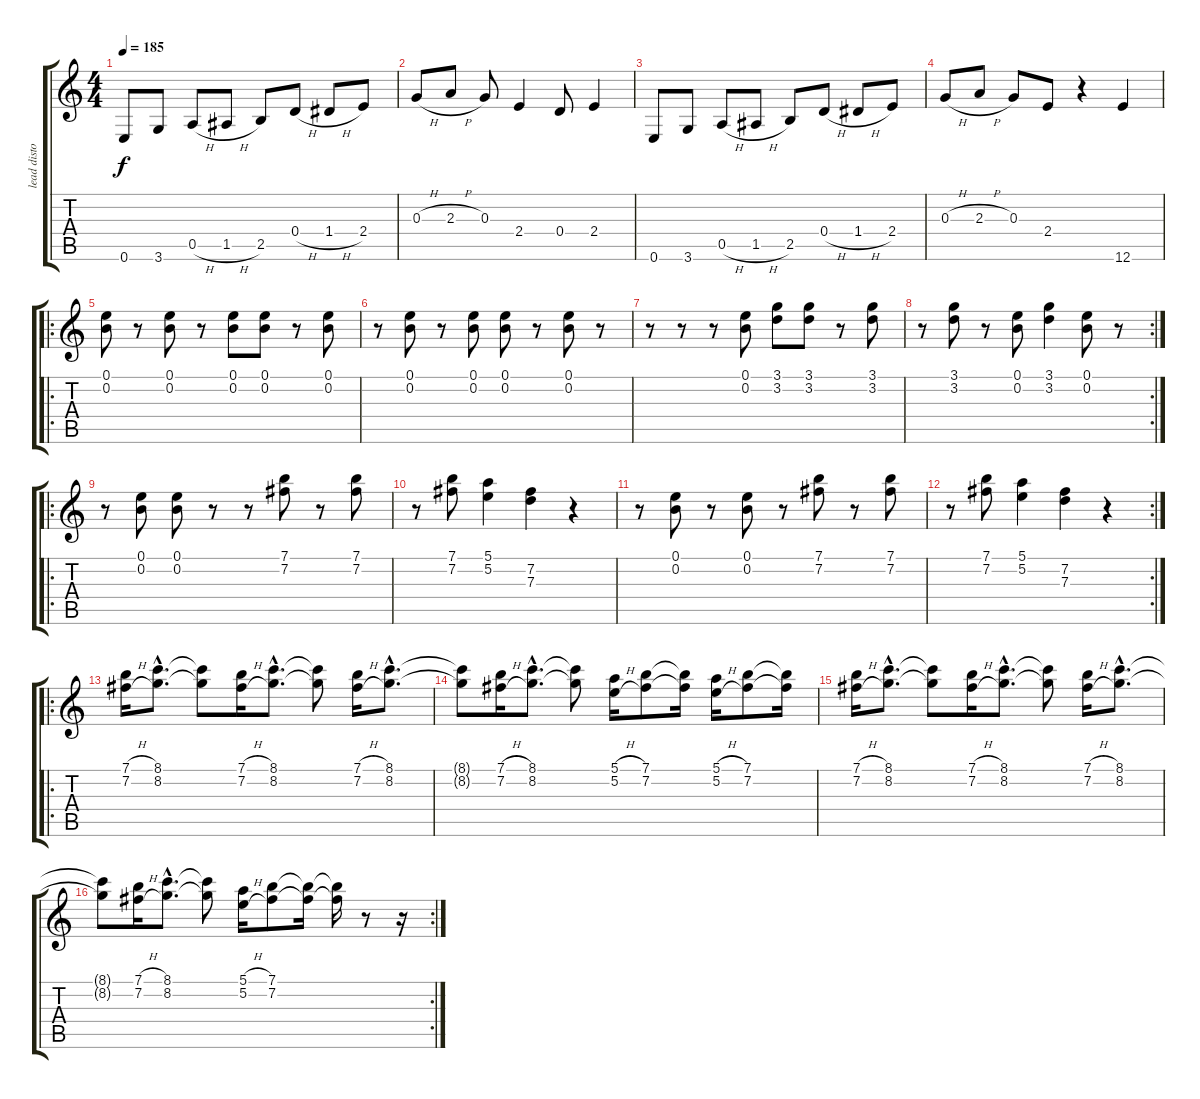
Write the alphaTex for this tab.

\track ("lead distortion" "lead disto") {instrument distortionguitar}
\staff {score tabs}
\tuning (E4 B3 G3 D3 A2 E2) {hide}
\ts (4 4)
\tempo 185
\clef g2
\ks c
0.6.8{dy f} 3.6.8 0.5{h}.8 1.5{h}.8 2.5.8 0.4{h}.8 1.4{h}.8 2.4.8 |
0.3{h}.8 2.3{h}.8 0.3.8 2.4.4 0.4.8 2.4.4 |
0.6.8 3.6.8 0.5{h}.8 1.5{h}.8 2.5.8 0.4{h}.8 1.4{h}.8 2.4.8 |
0.3{h}.8 2.3{h}.8 0.3.8 2.4.8 r.4 12.6.4 |
\ro
(0.1 0.2).8 r.8 (0.1 0.2).8 r.8 (0.1 0.2).8 (0.1 0.2).8 r.8 (0.1 0.2).8 |
r.8 (0.1 0.2).8 r.8 (0.1 0.2).8 (0.1 0.2).8 r.8 (0.1 0.2).8 r.8 |
r.8 r.8 r.8 (0.1 0.2).8 (3.1 3.2).8 (3.1 3.2).8 r.8 (3.1 3.2).8 |
\rc 2
r.8 (3.1 3.2).8 r.8 (0.1 0.2).8 (3.1 3.2).4 (0.1 0.2).8 r.8 |
\ro
r.8 (0.1 0.2).8 (0.1 0.2).8 r.8 r.8 (7.1 7.2).8 r.8 (7.1 7.2).8 |
r.8 (7.1 7.2).8 (5.1 5.2).4 (7.2 7.3).4 r.4 |
r.8 (0.1 0.2).8 r.8 (0.1 0.2).8 r.8 (7.1 7.2).8 r.8 (7.1 7.2).8 |
\rc 2
r.8 (7.1 7.2).8 (5.1 5.2).4 (7.2 7.3).4 r.4 |
\ro
(7.1{h} 7.2{h}).16 (8.1{hac} 8.2{hac}).8{d} (8.1{t} 8.2{t}).8 (7.1{h} 7.2{h}).16 (8.1{hac} 8.2{hac}).8{d} (8.1{t} 8.2{t}).8 (7.1{h} 7.2{h}).16 (8.1{hac} 8.2{hac}).8{d} |
(8.1{t} 8.2{t}).8 (7.1{h} 7.2{h}).16 (8.1{hac} 8.2{hac}).8{d} (8.1{t} 8.2{t}).8 (5.1{h} 5.2{h}).16 (7.1 7.2).8 (7.1{t} 7.2{t}).16 (5.1{h} 5.2{h}).16 (7.1 7.2).8 (7.1{t} 7.2{t}).16 |
(7.1{h} 7.2{h}).16 (8.1{hac} 8.2{hac}).8{d} (8.1{t} 8.2{t}).8 (7.1{h} 7.2{h}).16 (8.1{hac} 8.2{hac}).8{d} (8.1{t} 8.2{t}).8 (7.1{h} 7.2{h}).16 (8.1{hac} 8.2{hac}).8{d} |
\rc 2
(8.1{t} 8.2{t}).8 (7.1{h} 7.2{h}).16 (8.1{hac} 8.2{hac}).8{d} (8.1{t} 8.2{t}).8 (5.1{h} 5.2{h}).16 (7.1 7.2).8 (7.1{t} 7.2{t}).16 (7.1{t} 7.2{t}).16 r.8 r.16
